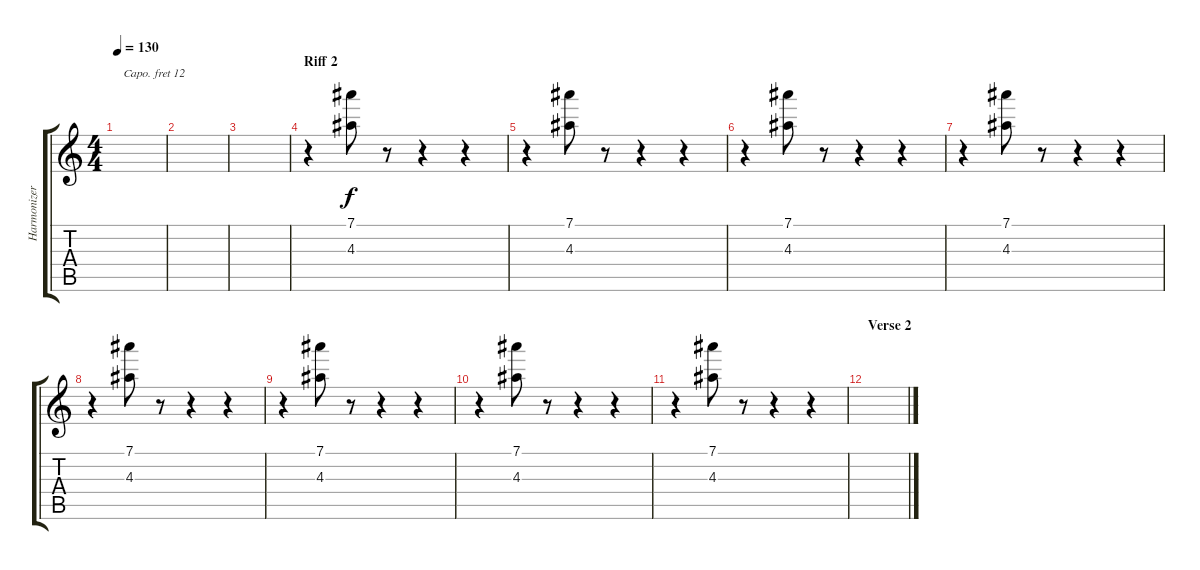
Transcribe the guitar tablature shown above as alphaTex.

\track ("Harmonizer" "Harmonizer") {instrument distortionguitar}
\staff {score tabs}
\capo 12
\tuning (Eb4 Bb3 Gb3 Db3 Ab2 Eb2) {hide}
\ts (4 4)
\tempo 130
\clef g2
\ks c
|
|
|
\section ("" "Riff 2")
r.4 (7.1 4.3).8 r.8 r.4 r.4 |
r.4 (7.1 4.3).8 r.8 r.4 r.4 |
r.4 (7.1 4.3).8 r.8 r.4 r.4 |
r.4 (7.1 4.3).8 r.8 r.4 r.4 |
r.4 (7.1 4.3).8 r.8 r.4 r.4 |
r.4 (7.1 4.3).8 r.8 r.4 r.4 |
r.4 (7.1 4.3).8 r.8 r.4 r.4 |
r.4 (7.1 4.3).8 r.8 r.4 r.4 |
\section ("" "Verse 2")
